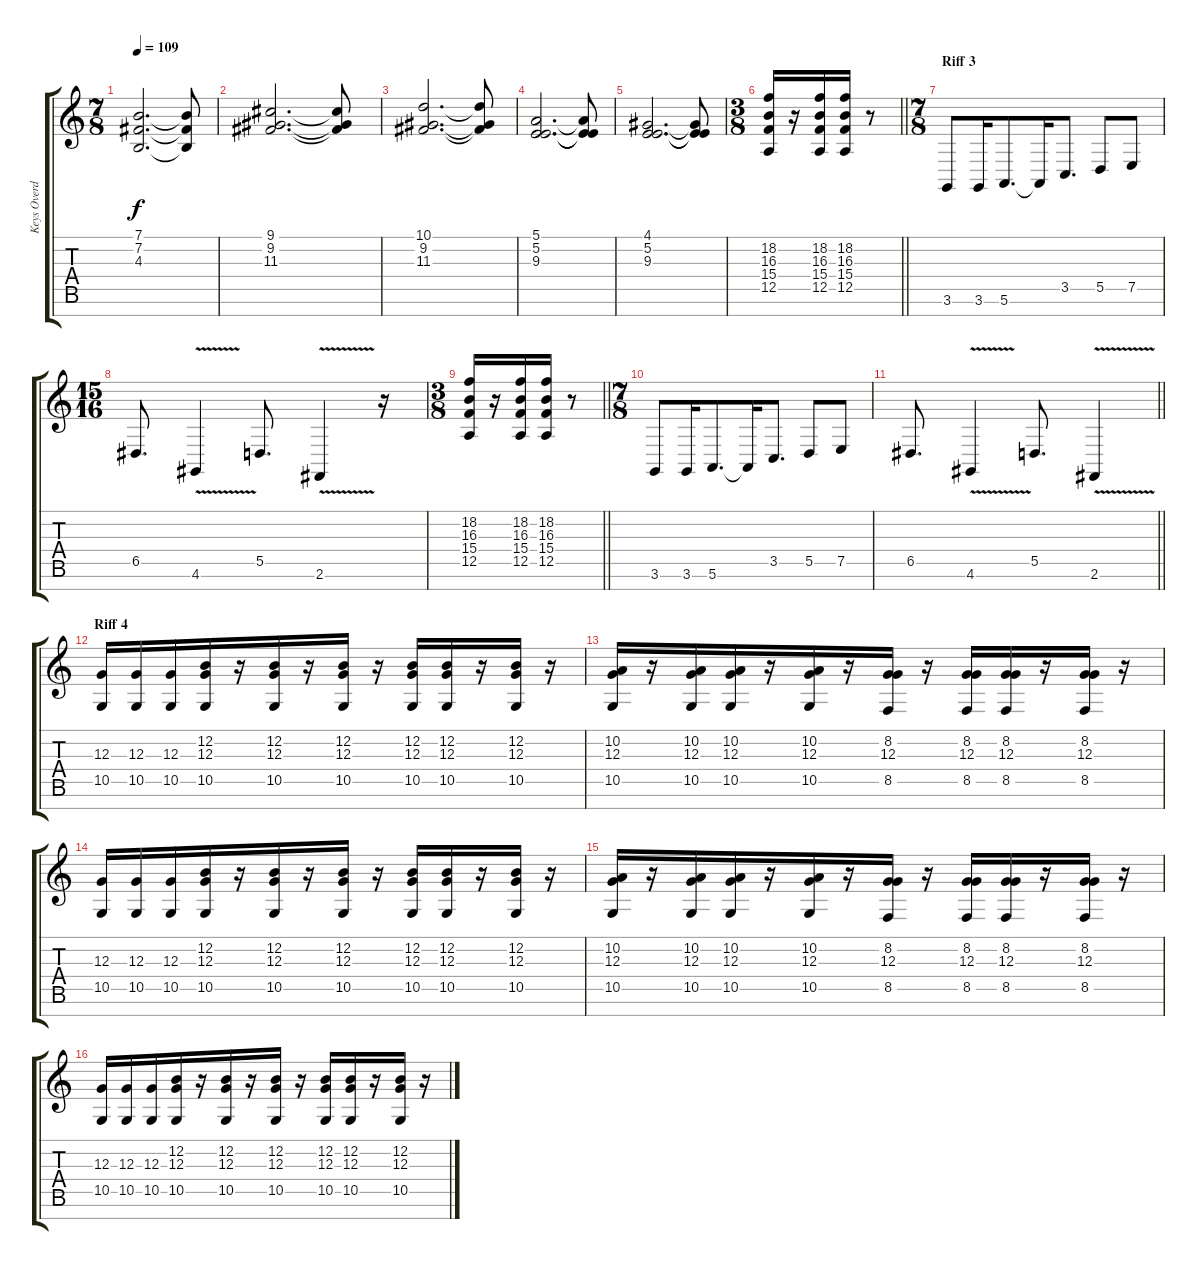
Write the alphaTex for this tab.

\track ("Keys Overdub" "Keys Overd") {instrument pad1newage}
\staff {score tabs}
\tuning (E4 B3 G3 D3 A2 E2 B1) {hide}
\ts (7 8)
\tempo 109
\clef g2
\ks c
(7.1 7.2 4.3).2{d dy f} (7.1{t} 7.2{t} 4.3{t}).8 |
(9.1 9.2 11.3).2{d} (9.1{t} 9.2{t} 11.3{t}).8 |
(10.1 9.2 11.3).2{d} (10.1{t} 9.2{t} 11.3{t}).8 |
(5.1 5.2 9.3).2{d} (5.1{t} 5.2{t} 9.3{t}).8 |
(4.1 5.2 9.3).2{d} (4.1{t} 5.2{t} 9.3{t}).8 |
\ts (3 8)
\barLineRight lightlight
(18.2 16.3 15.4 12.5).16 r.16 (18.2 16.3 15.4 12.5).16 (18.2 16.3 15.4 12.5).16 r.8 |
\ts (7 8)
\section ("" "Riff 3")
3.6.8 3.6.16 5.6.8{d} 5.6{t}.16 3.5.8{d} 5.5.8 7.5.8 |
\ts (15 16)
6.5.8{d} 4.6{v}.4 5.5.8{d} 2.6{v}.4 r.16 |
\ts (3 8)
\barLineRight lightlight
(18.2 16.3 15.4 12.5).16 r.16 (18.2 16.3 15.4 12.5).16 (18.2 16.3 15.4 12.5).16 r.8 |
\ts (7 8)
3.6.8 3.6.16 5.6.8{d} 5.6{t}.16 3.5.8{d} 5.5.8 7.5.8 |
\barLineRight lightlight
6.5.8{d} 4.6{v}.4 5.5.8{d} 2.6{v}.4 |
\section ("" "Riff 4")
(12.3 10.5).16{volume 10} (12.3 10.5).16 (12.3 10.5).16 (12.2 12.3 10.5).16 r.16 (12.2 12.3 10.5).16 r.16 (12.2 12.3 10.5).16 r.16 (12.2 12.3 10.5).16 (12.2 12.3 10.5).16 r.16 (12.2 12.3 10.5).16 r.16 |
(10.2 12.3 10.5).16 r.16 (10.2 12.3 10.5).16 (10.2 12.3 10.5).16 r.16 (10.2 12.3 10.5).16 r.16 (8.2 12.3 8.5).16 r.16 (8.2 12.3 8.5).16 (8.2 12.3 8.5).16 r.16 (8.2 12.3 8.5).16 r.16 |
(12.3 10.5).16 (12.3 10.5).16 (12.3 10.5).16 (12.2 12.3 10.5).16 r.16 (12.2 12.3 10.5).16 r.16 (12.2 12.3 10.5).16 r.16 (12.2 12.3 10.5).16 (12.2 12.3 10.5).16 r.16 (12.2 12.3 10.5).16 r.16 |
(10.2 12.3 10.5).16 r.16 (10.2 12.3 10.5).16 (10.2 12.3 10.5).16 r.16 (10.2 12.3 10.5).16 r.16 (8.2 12.3 8.5).16 r.16 (8.2 12.3 8.5).16 (8.2 12.3 8.5).16 r.16 (8.2 12.3 8.5).16 r.16 |
(12.3 10.5).16 (12.3 10.5).16 (12.3 10.5).16 (12.2 12.3 10.5).16 r.16 (12.2 12.3 10.5).16 r.16 (12.2 12.3 10.5).16 r.16 (12.2 12.3 10.5).16 (12.2 12.3 10.5).16 r.16 (12.2 12.3 10.5).16 r.16
